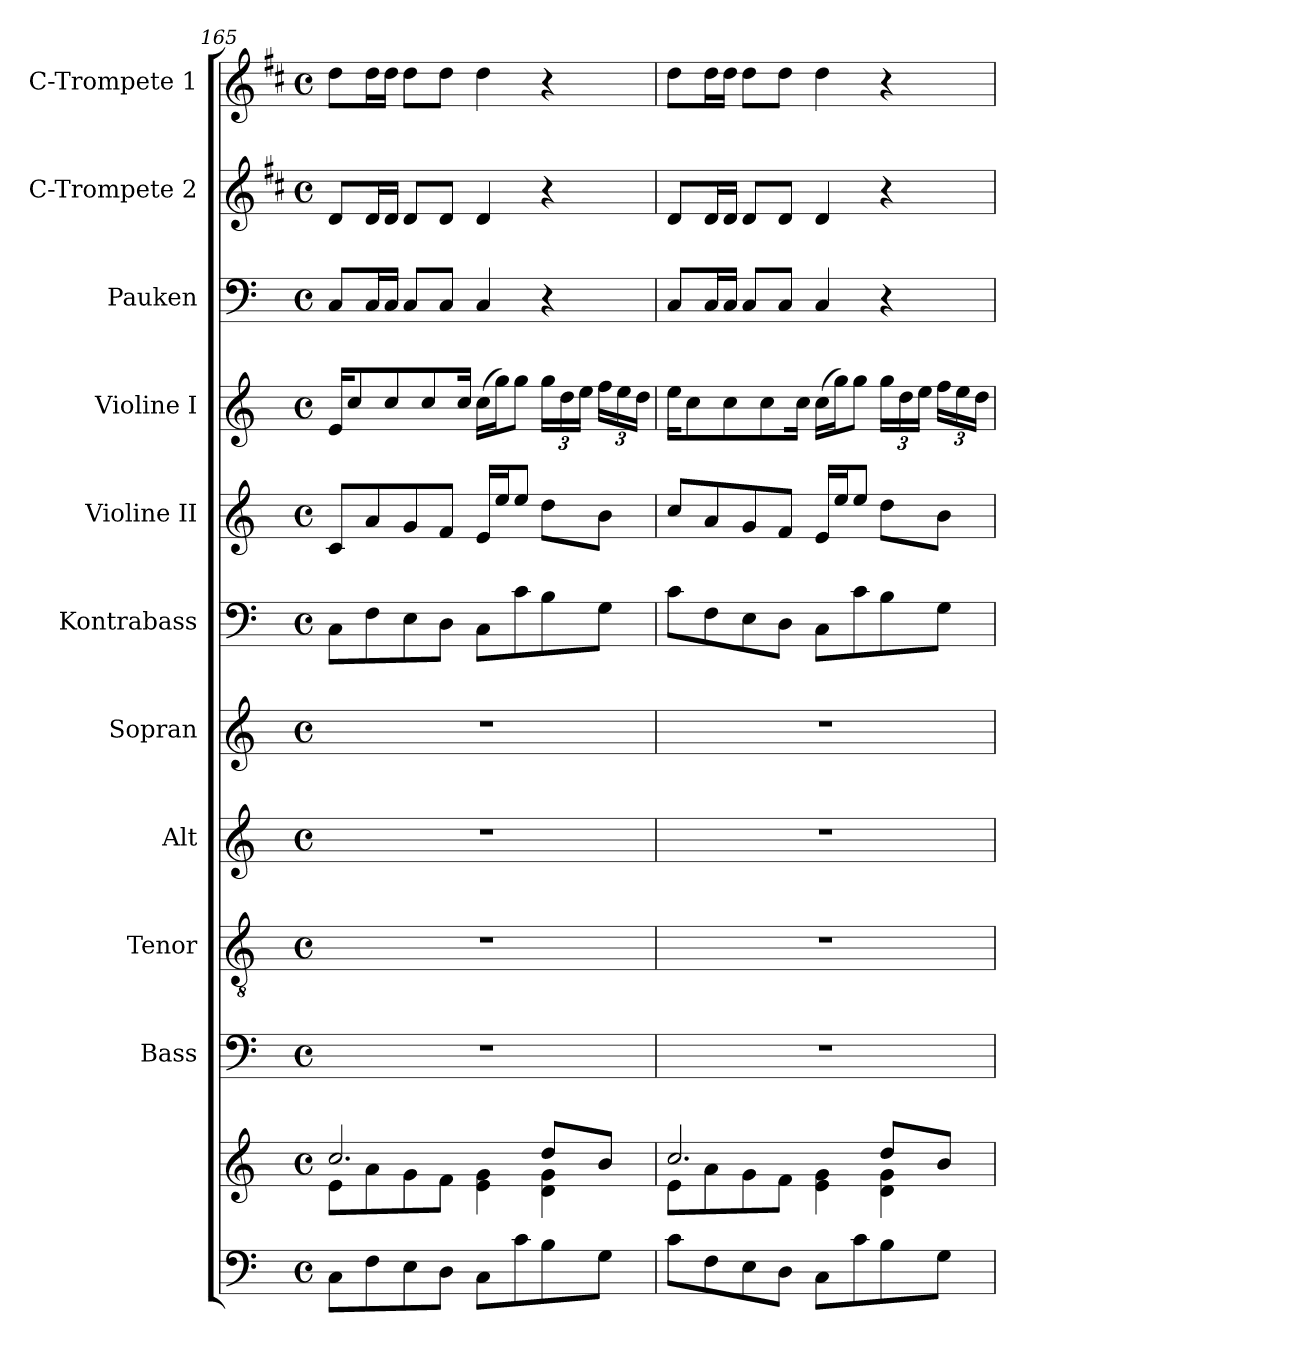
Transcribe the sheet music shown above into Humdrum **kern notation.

**kern	**kern	**kern	**kern	**kern	**kern	**kern	**kern	**kern	**kern	**kern	**kern
*part11	*part11	*part10	*part9	*part8	*part7	*part6	*part5	*part4	*part3	*part2	*part1
*staff12	*staff11	*staff10	*staff9	*staff8	*staff7	*staff6	*staff5	*staff4	*staff3	*staff2	*staff1
*	*	*I"Bass	*I"Tenor	*I"Alt	*I"Sopran	*I"Kontrabass	*I"Violine II	*I"Violine I	*I"Pauken	*I"C-Trompete 2	*I"C-Trompete 1
*	*	*I'B.	*I'T.	*I'A.	*I'S.	*I'Kb.	*I'Vl. II	*I'Vl. I	*I'Pk.	*I'C Trp. 2	*I'C Trp. 1
*clefF4	*clefG2	*clefF4	*clefGv2	*clefG2	*clefG2	*clefF4	*clefG2	*clefG2	*clefF4	*clefG2	*clefG2
*	*	*	*	*	*	*ITrd7c12	*	*	*	*ITrd1c2	*ITrd1c2
*k[]	*k[]	*k[]	*k[]	*k[]	*k[]	*k[]	*k[]	*k[]	*k[]	*k[]	*k[]
*C:	*C:	*C:	*C:	*C:	*C:	*C:	*C:	*C:	*C:	*C:	*C:
*M4/4	*M4/4	*M4/4	*M4/4	*M4/4	*M4/4	*M4/4	*M4/4	*M4/4	*M4/4	*M4/4	*M4/4
*met(c)	*met(c)	*met(c)	*met(c)	*met(c)	*met(c)	*met(c)	*met(c)	*met(c)	*met(c)	*met(c)	*met(c)
=165	=165	=165	=165	=165	=165	=165	=165	=165	=165	=165	=165
*	*^	*	*	*	*	*	*	*	*	*	*
8C\L	2.cc/	8e\L	1r	1r	1r	1r	8CC\L	8c/L	16e/KL	8C/L	8c/L	8cc\L
.	.	.	.	.	.	.	.	.	8cc/	.	.	.
8F\	.	8a\	.	.	.	.	8FF\	8a/	.	16C/L	16c/L	16cc\L
.	.	.	.	.	.	.	.	.	8cc/	16C/JJ	16c/JJ	16cc\JJ
8E\	.	8g\	.	.	.	.	8EE\	8g/	.	8C/L	8c/L	8cc\L
.	.	.	.	.	.	.	.	.	8cc/	.	.	.
8D\J	.	8f\J	.	.	.	.	8DD\J	8f/J	.	8C/J	8c/J	8cc\J
.	.	.	.	.	.	.	.	.	16cc/Jk	.	.	.
8C\L	.	4e\ 4g\	.	.	.	.	8CC\L	16e/LL	(>16cc\LL	4C/	4c/	4cc\
.	.	.	.	.	.	.	.	16ee/J	16gg\J)	.	.	.
8c\	.	.	.	.	.	.	8C\	8ee/J	8gg\J	.	.	.
*	*	*	*	*	*	*	*	*	*Xbrackettup	*	*	*
8B\	8dd/L	4d\ 4g\	.	.	.	.	8BB\	8dd\L	24gg\LL	4r	4r	4r
.	.	.	.	.	.	.	.	.	24dd\	.	.	.
.	.	.	.	.	.	.	.	.	24ee\JJ	.	.	.
8G\J	8b/J	.	.	.	.	.	8GG\J	8b\J	24ff\LL	.	.	.
.	.	.	.	.	.	.	.	.	24ee\	.	.	.
.	.	.	.	.	.	.	.	.	24dd\JJ	.	.	.
!!LO:PB:g=z
=166	=166	=166	=166	=166	=166	=166	=166	=166	=166	=166	=166	=166
8c\L	2.cc/	8e\L	1r	1r	1r	1r	8C\L	8cc/L	16ee\KL	8C/L	8c/L	8cc\L
.	.	.	.	.	.	.	.	.	8cc\	.	.	.
8F\	.	8a\	.	.	.	.	8FF\	8a/	.	16C/L	16c/L	16cc\L
.	.	.	.	.	.	.	.	.	8cc\	16C/JJ	16c/JJ	16cc\JJ
8E\	.	8g\	.	.	.	.	8EE\	8g/	.	8C/L	8c/L	8cc\L
.	.	.	.	.	.	.	.	.	8cc\	.	.	.
8D\J	.	8f\J	.	.	.	.	8DD\J	8f/J	.	8C/J	8c/J	8cc\J
.	.	.	.	.	.	.	.	.	16cc\Jk	.	.	.
8C\L	.	4e\ 4g\	.	.	.	.	8CC\L	16e/LL	(>16cc\LL	4C/	4c/	4cc\
.	.	.	.	.	.	.	.	16ee/J	16gg\J)	.	.	.
8c\	.	.	.	.	.	.	8C\	8ee/J	8gg\J	.	.	.
8B\	8dd/L	4d\ 4g\	.	.	.	.	8BB\	8dd\L	24gg\LL	4r	4r	4r
.	.	.	.	.	.	.	.	.	24dd\	.	.	.
.	.	.	.	.	.	.	.	.	24ee\JJ	.	.	.
8G\J	8b/J	.	.	.	.	.	8GG\J	8b\J	24ff\LL	.	.	.
.	.	.	.	.	.	.	.	.	24ee\	.	.	.
.	.	.	.	.	.	.	.	.	24dd\JJ	.	.	.
*	*v	*v	*	*	*	*	*	*	*	*	*	*
=	=	=	=	=	=	=	=	=	=	=	=
*-	*-	*-	*-	*-	*-	*-	*-	*-	*-	*-	*-
